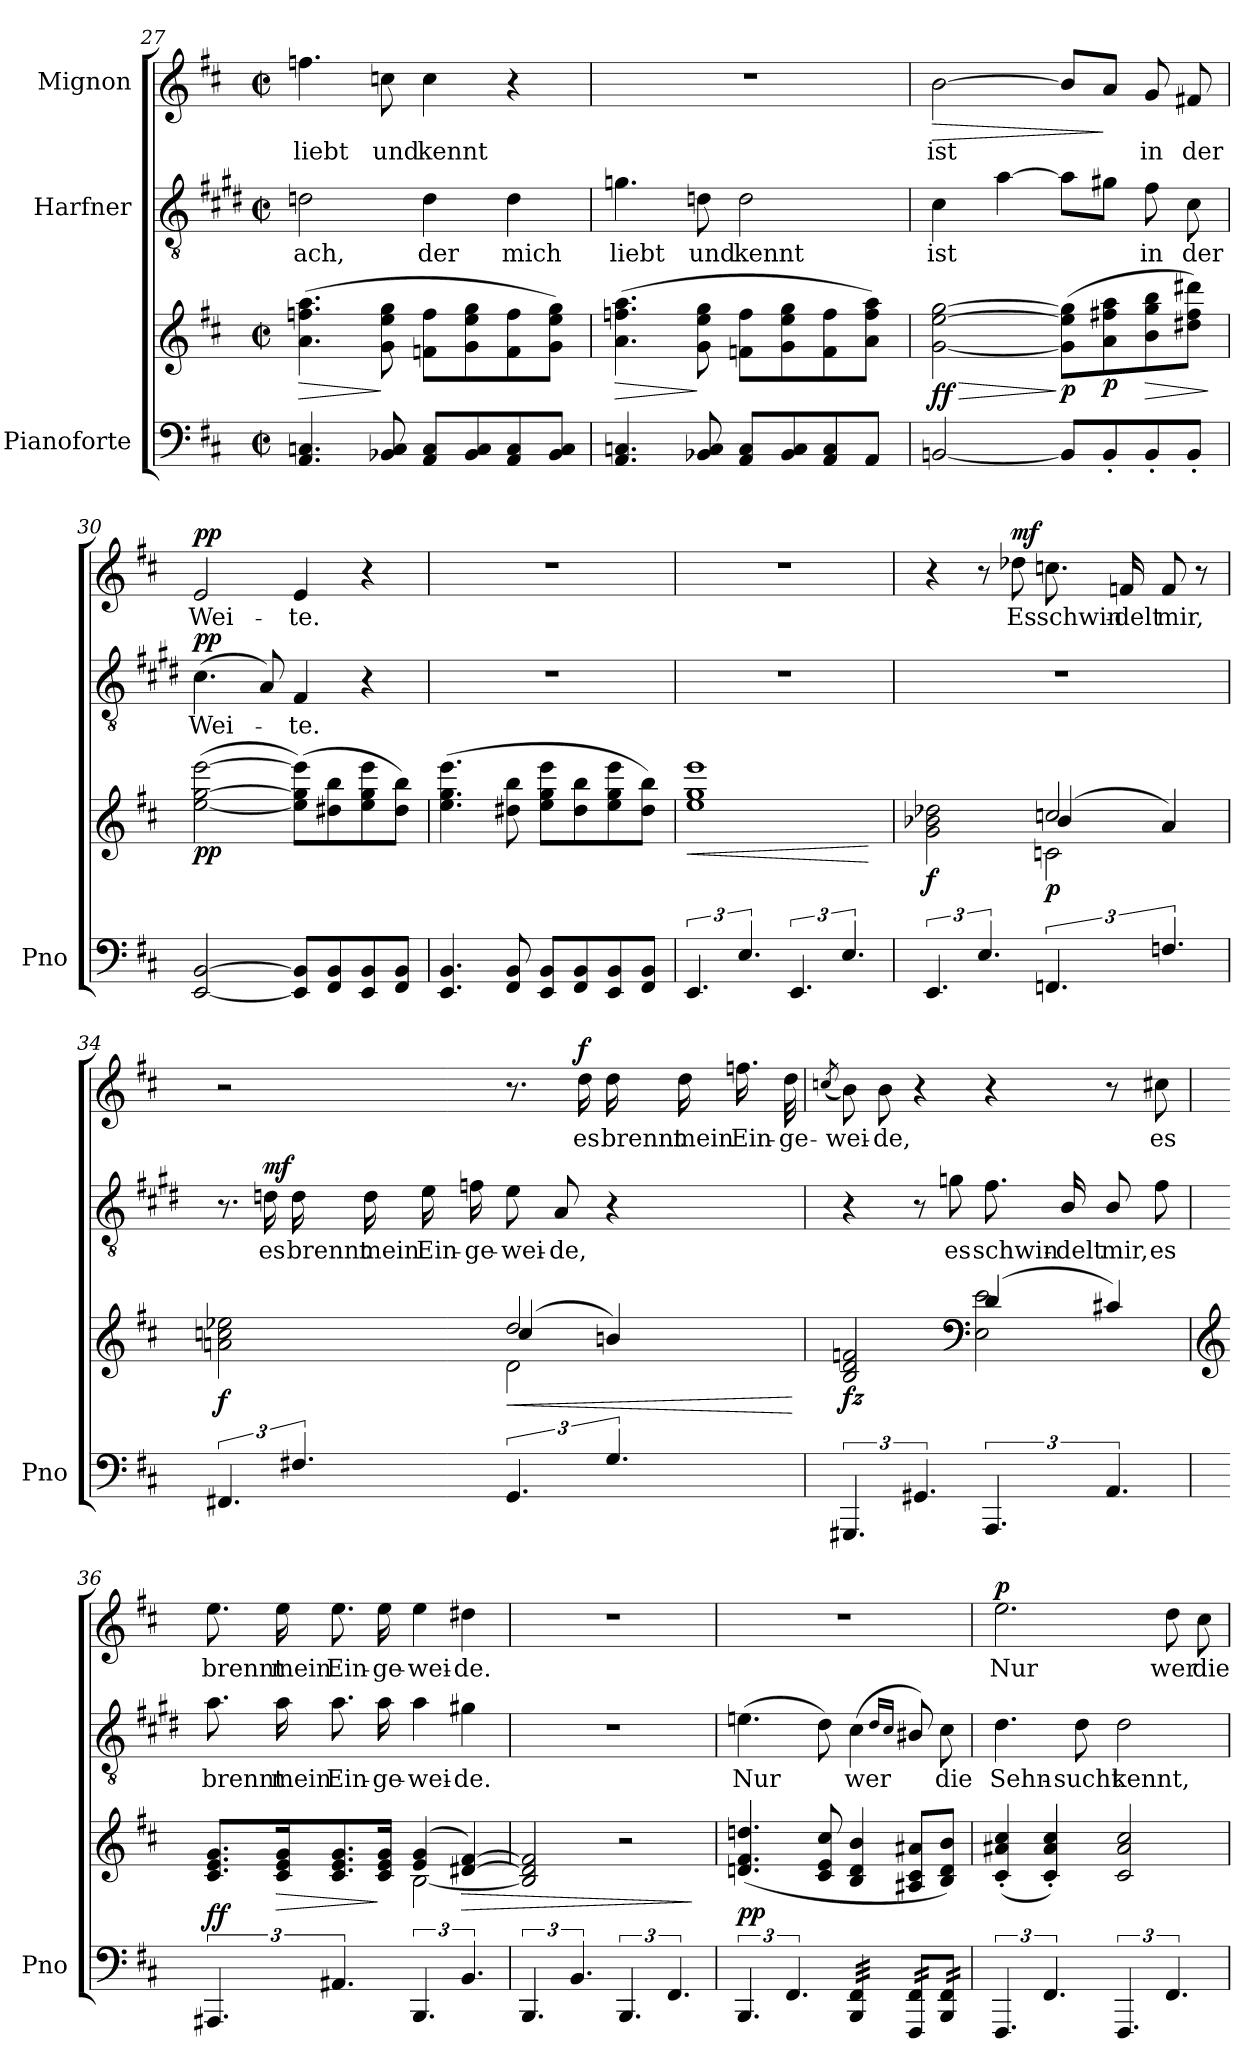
**kern	**kern	**dynam	**kern	**text	**dynam	**kern	**text	**dynam
*part3	*part3	*part3	*part2	*part2	*part2	*part1	*part1	*part1
*staff4	*staff3	*staff3/4	*staff2	*staff2	*staff2	*staff1	*staff1	*staff1
*I"Pianoforte	*	*	*I"Harfner	*	*	*I"Mignon	*	*
*I'Pno	*	*	*	*	*	*	*	*
*clefF4	*clefG2	*	*clefGv2	*	*	*clefG2	*	*
*	*	*	*ITrd1c2	*	*	*	*	*
*k[f#c#]	*k[f#c#]	*	*k[f#c#]	*	*	*k[f#c#]	*	*
*M2/2	*M2/2	*	*M2/2	*	*	*M2/2	*	*
*met(c|)	*met(c|)	*	*met(c|)	*	*	*met(c|)	*	*
=27	=27	=27	=27	=27	=27	=27	=27	=27
!	!	!LO:HP:b	!	!LO:LY:b	!	!	!LO:LY:b	!
4.AA/ 4.Cn/	(4.a\ 4.ffn\ 4.aa\	>	2cn\	ach,	.	4.ffn\	liebt	.
!	!	!	!	!	!	!	!LO:LY:b	!
8BB-X/ 8C/	8g\ 8ee\ 8gg\	]	.	.	.	8ccn\	und	.
!	!	!	!	!LO:LY:b	!	!	!LO:LY:b	!
8AA/ 8C/L	8fn\ 8ff\L	.	4c\	der	.	4cc\	kennt	.
8BB-/ 8C/	8g\ 8ee\ 8gg\	.	.	.	.	.	.	.
!	!	!	!	!LO:LY:b	!	!	!	!
8AA/ 8C/	8f\ 8ff\	.	4c\	mich	.	4r	.	.
8BB-/ 8C/J	8g\ 8ee\ 8gg\J)	.	.	.	.	.	.	.
=28	=28	=28	=28	=28	=28	=28	=28	=28
!	!	!LO:HP:b	!	!LO:LY:b	!	!	!	!
4.AA/ 4.Cn/	(4.a\ 4.ffn\ 4.aa\	>	4.fn\	liebt	.	1r	.	.
!	!	!	!	!LO:LY:b	!	!	!	!
8BB-X/ 8C/	8g\ 8ee\ 8gg\	]	8cn\	und	.	.	.	.
!	!	!	!	!LO:LY:b	!	!	!	!
8AA/ 8C/L	8fn\ 8ff\L	.	2c\	kennt	.	.	.	.
8BB-/ 8C/	8g\ 8ee\ 8gg\	.	.	.	.	.	.	.
8AA/ 8C/	8f\ 8ff\	.	.	.	.	.	.	.
8AA/J	8a\ 8ff\ 8aa\J)	.	.	.	.	.	.	.
=29	=29	=29	=29	=29	=29	=29	=29	=29
!	!	!LO:HP:b	!	!LO:LY:b	!	!	!LO:LY:b	!LO:HP:b
!	!	!LO:DY:n=1:b	!	!	!	!	!	!
[2BBn/	[2g\ [2ee\ [2gg\	> ff	4B\	ist	.	[2b\	ist	>
.	.	.	[4g\	.	.	.	.	.
!	!	!LO:DY:n=2:b	!	!	!	!	!	!
8BB/L]	(8g\] 8ee\] 8gg\]L	] p	8g\L]	.	.	8b/L]	.	.
!	!	!LO:DY:n=3:b	!	!	!	!	!	!
8BB'/	8a\ 8ff#X\ 8aa\	p	8f#X\J	.	.	8a/J	.	]
!	!	!LO:HP:b	!	!LO:LY:b	!	!	!LO:LY:b	!
8BB'/	8b\ 8gg\ 8bb\	>	8e\	in	.	8g/	in	.
!	!	!	!	!LO:LY:b	!	!	!LO:LY:b	!
8BB'/J	8dd#X\ 8ff#\ 8ddd#X\J)	.	8B\	der	.	8f#X/	der	.
.	.	]	.	.	.	.	.	.
=30	=30	=30	=30	=30	=30	=30	=30	=30
!	!	!LO:DY:b	!	!LO:LY:b	!LO:DY:a	!	!LO:LY:b	!LO:DY:a
[2EE/ [2BB/	([2ee\ [2gg\ [2eee\	pp	(4.B\	Wei-	pp	2e/	Wei-	pp
.	.	.	8G/)	.	.	.	.	.
!	!	!	!	!LO:LY:b	!	!	!LO:LY:b	!
8EE/] 8BB/]L	(8ee\] 8gg\] 8eee\]L)	.	4E/	-te.	.	4e/	-te.	.
8FF#/ 8BB/	8dd#X\ 8bb\	.	.	.	.	.	.	.
8EE/ 8BB/	8ee\ 8gg\ 8eee\	.	4r	.	.	4r	.	.
8FF#/ 8BB/J	8dd#\ 8bb\J)	.	.	.	.	.	.	.
!!LO:LB:g=z
=31	=31	=31	=31	=31	=31	=31	=31	=31
4.EE/ 4.BB/	(4.ee\ 4.gg\ 4.eee\	.	1r	.	.	1r	.	.
8FF#/ 8BB/	8dd#X\ 8bb\	.	.	.	.	.	.	.
8EE/ 8BB/L	8ee\ 8gg\ 8eee\L	.	.	.	.	.	.	.
8FF#/ 8BB/	8dd#\ 8bb\	.	.	.	.	.	.	.
8EE/ 8BB/	8ee\ 8gg\ 8eee\	.	.	.	.	.	.	.
8FF#/ 8BB/J	8dd#\ 8bb\J)	.	.	.	.	.	.	.
=32	=32	=32	=32	=32	=32	=32	=32	=32
!	!	!LO:HP:b	!	!	!	!	!	!
6.EE/	1ee 1gg 1eee	<	1r	.	.	1r	.	.
6.E/	.	.	.	.	.	.	.	.
6.EE/	.	.	.	.	.	.	.	.
6.E/	.	.	.	.	.	.	.	.
.	.	[	.	.	.	.	.	.
=33	=33	=33	=33	=33	=33	=33	=33	=33
*	*^	*	*	*	*	*	*	*
*	*	*^	*	*	*	*	*	*	*
!	!	!	!	!LO:DY:b	!	!	!	!	!	!
6.EE/	2ryy	2g\ 2b-X\ 2dd-X\	2ryy	f	1r	.	.	4r	.	.
6.E/	.	.	.	.	.	.	.	8r	.	.
!	!	!	!	!	!	!	!	!	!LO:LY:b	!LO:DY:a
.	.	.	.	.	.	.	.	8dd-X\	Es	mf
!	!	!	!	!LO:DY:b	!	!	!	!	!LO:LY:b	!
6.FFn/	2ccn/	2cn\	(4b-/	p	.	.	.	8.ccn\	schwin-	.
!	!	!	!	!	!	!	!	!	!LO:LY:b	!
.	.	.	.	.	.	.	.	16fn/	-delt	.
!	!	!	!	!	!	!	!	!	!LO:LY:b	!
6.Fn/	.	.	4a/)	.	.	.	.	8f/	mir,	.
.	.	.	.	.	.	.	.	8r	.	.
=34	=34	=34	=34	=34	=34	=34	=34	=34	=34	=34
!	!	!	!	!LO:DY:a=2	!	!	!	!	!	!
6.FF#X/	2rddyy	2ryy	2an\ 2ccn\ 2ee-X\	f	8.r	.	.	2r	.	.
!	!	!	!	!	!	!LO:LY:b	!LO:DY:a	!	!	!
.	.	.	.	.	16cn\	es	mf	.	.	.
!	!	!	!	!	!	!LO:LY:b	!	!	!	!
6.F#X/	.	.	.	.	16c\	brennt	.	.	.	.
!	!	!	!	!	!	!LO:LY:b	!	!	!	!
.	.	.	.	.	16c\	mein	.	.	.	.
!	!	!	!	!	!	!LO:LY:b	!	!	!	!
.	.	.	.	.	16d\	Ein-	.	.	.	.
!	!	!	!	!	!	!LO:LY:b	!	!	!	!
.	.	.	.	.	16e-X\	-ge-	.	.	.	.
!	!	!	!	!LO:HP:b	!	!LO:LY:b	!	!	!	!
6.GG/	2dd/	2d\	(4cc/	<	8d\	-wei-	.	8.r	.	.
!	!	!	!	!	!	!LO:LY:b	!	!	!	!
.	.	.	.	.	8G/	-de,	.	.	.	.
!	!	!	!	!	!	!	!	!	!LO:LY:b	!LO:DY:a
.	.	.	.	.	.	.	.	16dd\	es	f
!	!	!	!	!	!	!	!	!	!LO:LY:b	!
6.G/	.	.	4bn/)	.	4r	.	.	16dd\	brennt	.
!	!	!	!	!	!	!	!	!	!LO:LY:b	!
.	.	.	.	.	.	.	.	16dd\	mein	.
!	!	!	!	!	!	!	!	!	!LO:LY:b	!
.	.	.	.	.	.	.	.	16.ffn\	Ein-	.
!	!	!	!	!	!	!	!	!	!LO:LY:b	!
.	.	.	.	.	.	.	.	32dd\	-ge-	.
*	*v	*v	*v	*	*	*	*	*	*	*
.	.	[	.	.	.	.	.	.
!!LO:PB:g=z
=35	=35	=35	=35	=35	=35	=35	=35	=35
.	.	.	.	.	.	(8qccn/	.	.
*	*^	*	*	*	*	*	*	*
!	!	!	!LO:DY:b	!	!	!	!	!LO:LY:b	!
6.GGG#X/	2B/ 2d/ 2fn/	2ryy	fz	4r	.	.	8b\)	-wei-	.
!	!	!	!	!	!	!	!	!LO:LY:b	!
.	.	.	.	.	.	.	8b\	-de,	.
6.GG#X/	.	.	.	8r	.	.	4r	.	.
!	!	!	!	!	!LO:LY:b	!	!	!	!
.	.	.	.	8fn\	es	.	.	.	.
*	*clefF4	*	*	*	*	*	*	*	*
!	!	!	!	!	!LO:LY:b	!	!	!	!
6.AAA/	(4d/	2E\ 2e\	.	8.e\	schwin-	.	4r	.	.
!	!	!	!	!	!LO:LY:b	!	!	!	!
.	.	.	.	16A/	-delt	.	.	.	.
!	!	!	!	!	!LO:LY:b	!	!	!	!
6.AA/	4c#X/)	.	.	8A/	mir,	.	8r	.	.
!	!	!	!	!	!LO:LY:b	!	!	!LO:LY:b	!
.	.	.	.	8e\	es	.	8cc#X\	es	.
=36	=36	=36	=36	=36	=36	=36	=36	=36	=36
*	*clefG2	*	*	*	*	*	*	*	*
!	!	!	!LO:DY:a=2	!	!LO:LY:b	!	!	!LO:LY:b	!
6.AAA#X/	8.c#/ 8.e/ 8.g/L	2ryy	ff	8.g\	brennt	.	8.ee\	brennt	.
!	!	!	!LO:HP:b	!	!LO:LY:b	!	!	!LO:LY:b	!
.	16c#/ 16e/ 16g/K	.	>	16g\	mein	.	16ee\	mein	.
!	!	!	!	!	!LO:LY:b	!	!	!LO:LY:b	!
6.AA#X/	8.c#/ 8.e/ 8.g/	.	.	8.g\	Ein-	.	8.ee\	Ein-	.
!	!	!	!	!	!LO:LY:b	!	!	!LO:LY:b	!
.	16c#/ 16e/ 16g/Jk	.	]	16g\	-ge-	.	16ee\	-ge-	.
!	!	!	!	!	!LO:LY:b	!	!	!LO:LY:b	!
6.BBB/	(4e/ 4g/	[2B\	.	4g\	-wei-	.	4ee\	-wei-	.
!	!	!	!LO:HP:b	!	!LO:LY:b	!	!	!LO:LY:b	!
6.BB/	[4d#X/ [4f#/)	.	>	4f#X\	-de.	.	4dd#X\	-de.	.
*	*v	*v	*	*	*	*	*	*	*
=37	=37	=37	=37	=37	=37	=37	=37	=37
6.BBB/	2B/] 2d#/] 2f#/]	.	1r	.	.	1r	.	.
6.BB/	.	.	.	.	.	.	.	.
6.BBB/	2r	.	.	.	.	.	.	.
6.FF#/	.	.	.	.	.	.	.	.
.	.	]	.	.	.	.	.	.
=38	=38	=38	=38	=38	=38	=38	=38	=38
!	!	!LO:DY:a=2	!	!LO:LY:b	!	!	!	!
6.BBB/	(4.dn/ 4.f#/ 4.ddn/	pp	(4.dn\	Nur	.	1r	.	.
6.FF#/	.	.	.	.	.	.	.	.
.	8c#/ 8e/ 8cc#/	.	8c#\)	.	.	.	.	.
!LO:TX:a:i:t=simile	!	!	!	!	!	!	!	!
!	!	!	!	!LO:LY:b	!	!	!	!
*tremolo	*	*	*	*	*	*	*	*
32BBB/ 32FF#/LLL	4B/ 4d/ 4b/	.	(4B\	wer	.	.	.	.
32BBB/ 32FF#/	.	.	.	.	.	.	.	.
32BBB/ 32FF#/	.	.	.	.	.	.	.	.
32BBB/ 32FF#/	.	.	.	.	.	.	.	.
32BBB/ 32FF#/	.	.	.	.	.	.	.	.
32BBB/ 32FF#/	.	.	.	.	.	.	.	.
32BBB/ 32FF#/	.	.	.	.	.	.	.	.
32BBB/ 32FF#/JJJ	.	.	.	.	.	.	.	.
.	.	.	16qc#/LL	.	.	.	.	.
.	.	.	16qB/JJ	.	.	.	.	.
32FFF#/ 32FF#/LLL	8A#X/ 8c#/ 8a#X/L	.	8A#X/)	.	.	.	.	.
32FFF#/ 32FF#/	.	.	.	.	.	.	.	.
32FFF#/ 32FF#/	.	.	.	.	.	.	.	.
32FFF#/ 32FF#/	.	.	.	.	.	.	.	.
!	!	!	!	!LO:LY:b	!	!	!	!
32BBB/ 32FF#/	8B/ 8d/ 8b/J)	.	8B\	die	.	.	.	.
32BBB/ 32FF#/	.	.	.	.	.	.	.	.
32BBB/ 32FF#/	.	.	.	.	.	.	.	.
32BBB/ 32FF#/JJJ	.	.	.	.	.	.	.	.
*Xtremolo	*	*	*	*	*	*	*	*
!!LO:LB:g=z
=39	=39	=39	=39	=39	=39	=39	=39	=39
!	!	!	!	!LO:LY:b	!	!	!LO:LY:b	!LO:DY:a
6.FFF#/	(4c#/' 4a#X/' 4cc#/'	.	4.c#\	Sehn-	.	2.ee\	Nur	p
6.FF#/	4c#/' 4a#/' 4cc#/')	.	.	.	.	.	.	.
!	!	!	!	!LO:LY:b	!	!	!	!
.	.	.	8c#\	-sucht	.	.	.	.
!	!	!	!	!LO:LY:b	!	!	!	!
6.FFF#/	2c#/ 2a#/ 2cc#/	.	2c#\	kennt,	.	.	.	.
!	!	!	!	!	!	!	!LO:LY:b	!
6.FF#/	.	.	.	.	.	8dd\	wer	.
!	!	!	!	!	!	!	!LO:LY:b	!
.	.	.	.	.	.	8cc#\	die	.
=	=	=	=	=	=	=	=	=
*-	*-	*-	*-	*-	*-	*-	*-	*-
